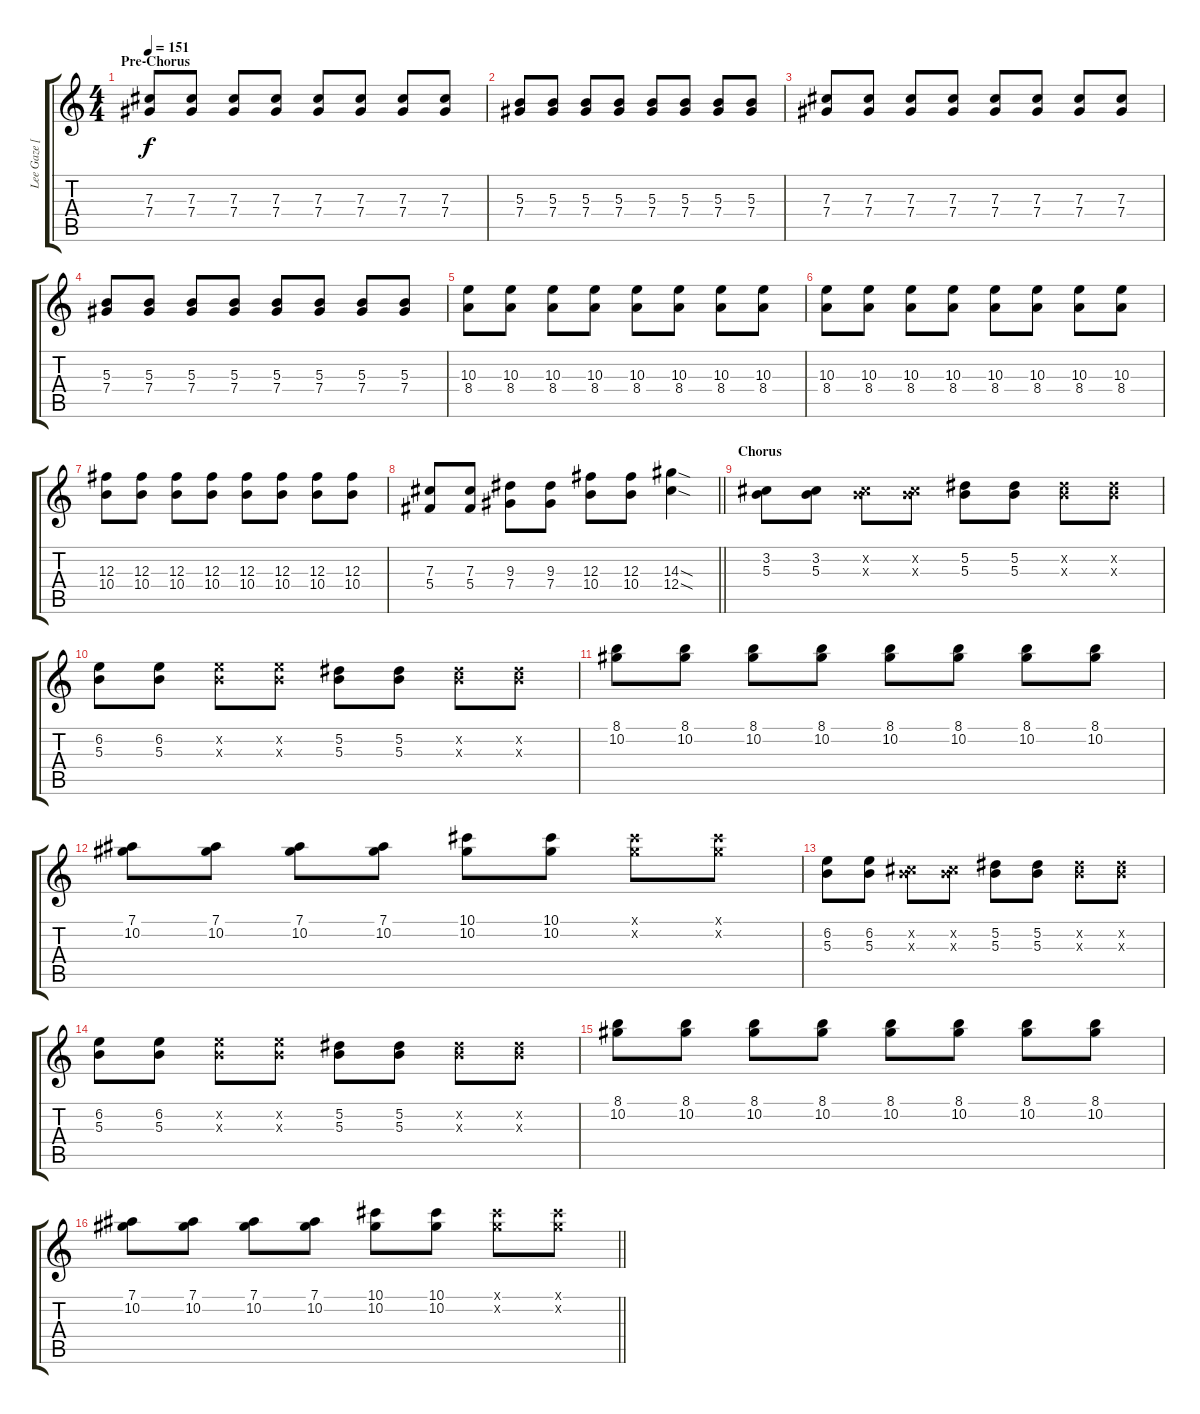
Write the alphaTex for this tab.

\track ("Lee Gaze [Lead Guitar]" "Lee Gaze [") {instrument overdrivenguitar}
\staff {score tabs}
\tuning (Eb4 Bb3 Gb3 Db3 Ab2 Db2) {hide}
\ts (4 4)
\section ("" "Pre-Chorus")
\tempo 151
\clef g2
\ks c
(7.3 7.4).8{dy f} (7.3 7.4).8 (7.3 7.4).8 (7.3 7.4).8 (7.3 7.4).8 (7.3 7.4).8 (7.3 7.4).8 (7.3 7.4).8 |
(5.3 7.4).8 (5.3 7.4).8 (5.3 7.4).8 (5.3 7.4).8 (5.3 7.4).8 (5.3 7.4).8 (5.3 7.4).8 (5.3 7.4).8 |
(7.3 7.4).8 (7.3 7.4).8 (7.3 7.4).8 (7.3 7.4).8 (7.3 7.4).8 (7.3 7.4).8 (7.3 7.4).8 (7.3 7.4).8 |
(5.3 7.4).8 (5.3 7.4).8 (5.3 7.4).8 (5.3 7.4).8 (5.3 7.4).8 (5.3 7.4).8 (5.3 7.4).8 (5.3 7.4).8 |
(10.3 8.4).8 (10.3 8.4).8 (10.3 8.4).8 (10.3 8.4).8 (10.3 8.4).8 (10.3 8.4).8 (10.3 8.4).8 (10.3 8.4).8 |
(10.3 8.4).8 (10.3 8.4).8 (10.3 8.4).8 (10.3 8.4).8 (10.3 8.4).8 (10.3 8.4).8 (10.3 8.4).8 (10.3 8.4).8 |
(12.3 10.4).8 (12.3 10.4).8 (12.3 10.4).8 (12.3 10.4).8 (12.3 10.4).8 (12.3 10.4).8 (12.3 10.4).8 (12.3 10.4).8 |
\barLineRight lightlight
(7.3 5.4).8{balance 0} (7.3 5.4).8 (9.3 7.4).8 (9.3 7.4).8 (12.3 10.4).8 (12.3 10.4).8 (14.3{sod} 12.4{sod}).4 |
\section ("" "Chorus")
(3.2 5.3).8{balance 8} (3.2 5.3).8 (3.2{x} 5.3{x}).8 (3.2{x} 5.3{x}).8 (5.2 5.3).8 (5.2 5.3).8 (5.2{x} 5.3{x}).8 (5.2{x} 5.3{x}).8 |
(6.2 5.3).8 (6.2 5.3).8 (6.2{x} 5.3{x}).8 (6.2{x} 5.3{x}).8 (5.2 5.3).8 (5.2 5.3).8 (5.2{x} 5.3{x}).8 (5.2{x} 5.3{x}).8 |
(8.1 10.2).8 (8.1 10.2).8 (8.1 10.2).8 (8.1 10.2).8 (8.1 10.2).8 (8.1 10.2).8 (8.1 10.2).8 (8.1 10.2).8 |
(7.1 10.2).8 (7.1 10.2).8 (7.1 10.2).8 (7.1 10.2).8 (10.1 10.2).8 (10.1 10.2).8 (10.1{x} 10.2{x}).8 (10.1{x} 10.2{x}).8 |
(6.2 5.3).8 (6.2 5.3).8 (3.2{x} 5.3{x}).8 (3.2{x} 5.3{x}).8 (5.2 5.3).8 (5.2 5.3).8 (5.2{x} 5.3{x}).8 (5.2{x} 5.3{x}).8 |
(6.2 5.3).8 (6.2 5.3).8 (6.2{x} 5.3{x}).8 (6.2{x} 5.3{x}).8 (5.2 5.3).8 (5.2 5.3).8 (5.2{x} 5.3{x}).8 (5.2{x} 5.3{x}).8 |
(8.1 10.2).8 (8.1 10.2).8 (8.1 10.2).8 (8.1 10.2).8 (8.1 10.2).8 (8.1 10.2).8 (8.1 10.2).8 (8.1 10.2).8 |
\barLineRight lightlight
(7.1 10.2).8 (7.1 10.2).8 (7.1 10.2).8 (7.1 10.2).8 (10.1 10.2).8 (10.1 10.2).8 (10.1{x} 10.2{x}).8 (10.1{x} 10.2{x}).8
